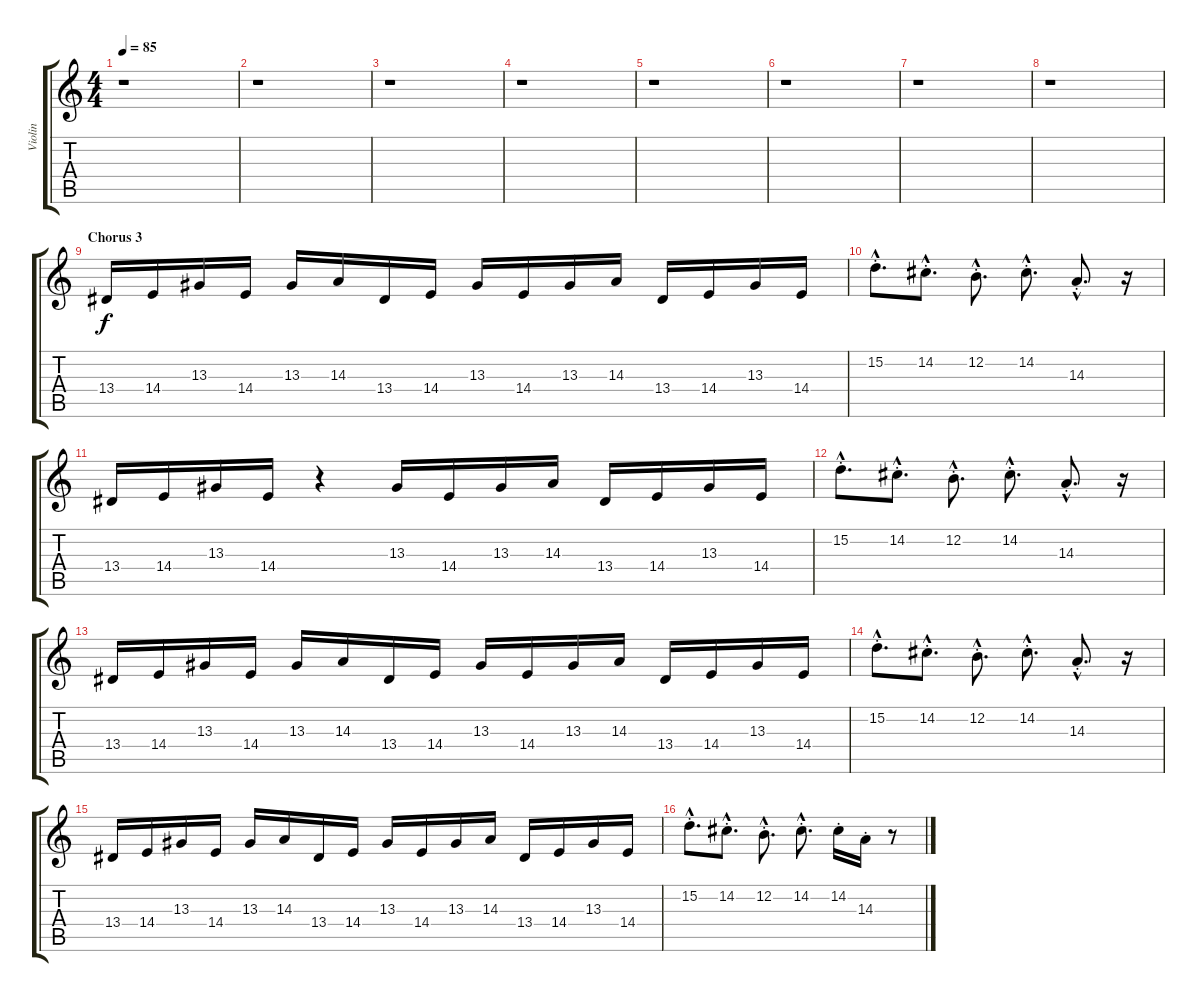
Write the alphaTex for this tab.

\track ("Violin" "Violin") {instrument violin}
\staff {score tabs}
\tuning (E4 B3 G3 D3 A2 D2) {hide}
\ts (4 4)
\tempo 85
\clef g2
\ks c
r.1{dy f} |
r.1 |
r.1 |
r.1 |
r.1 |
r.1 |
r.1 |
r.1 |
\section ("" "Chorus 3")
13.4.16 14.4.16 13.3.16 14.4.16 13.3.16 14.3.16 13.4.16 14.4.16 13.3.16 14.4.16 13.3.16 14.3.16 13.4.16 14.4.16 13.3.16 14.4.16 |
15.2{hac st}.8{d} 14.2{hac st}.8{d} 12.2{hac st}.8{d} 14.2{hac st}.8{d} 14.3{hac st}.8{d} r.16 |
13.4.16 14.4.16 13.3.16 14.4.16 r.4 13.3.16 14.4.16 13.3.16 14.3.16 13.4.16 14.4.16 13.3.16 14.4.16 |
15.2{hac st}.8{d} 14.2{hac st}.8{d} 12.2{hac st}.8{d} 14.2{hac st}.8{d} 14.3{hac st}.8{d} r.16 |
13.4.16 14.4.16 13.3.16 14.4.16 13.3.16 14.3.16 13.4.16 14.4.16 13.3.16 14.4.16 13.3.16 14.3.16 13.4.16 14.4.16 13.3.16 14.4.16 |
15.2{hac st}.8{d} 14.2{hac st}.8{d} 12.2{hac st}.8{d} 14.2{hac st}.8{d} 14.3{hac st}.8{d} r.16 |
13.4.16 14.4.16 13.3.16 14.4.16 13.3.16 14.3.16 13.4.16 14.4.16 13.3.16 14.4.16 13.3.16 14.3.16 13.4.16 14.4.16 13.3.16 14.4.16 |
15.2{hac st}.8{d} 14.2{hac st}.8{d} 12.2{hac st}.8{d} 14.2{hac st}.8{d} 14.2{st}.16 14.3{st}.16 r.8
